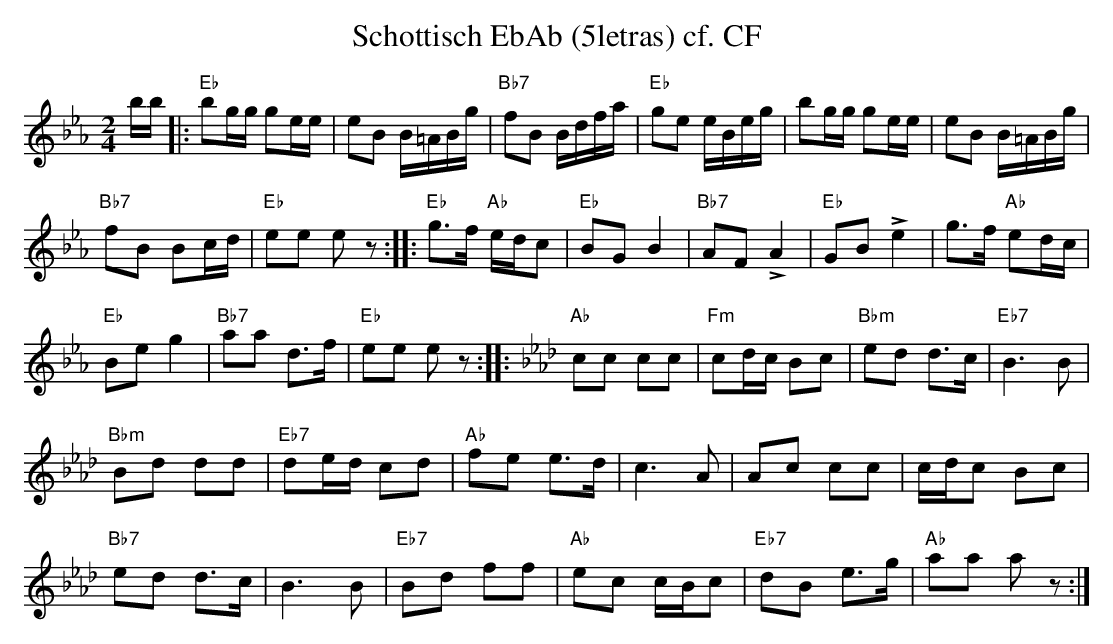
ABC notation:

X:1
T:Schottisch EbAb (5letras) cf. CF
M:2/4
L:1/16
K:Ebmaj%%MIDI gchordon
bb |: "Eb"b2gg g2ee | e2B2 B=ABg | "Bb7"f2B2 Bdfa | "Eb"g2e2 eBeg | b2gg g2ee | e2B2 B=ABg |
"Bb7"f2B2 B2cd | "Eb"e2e2 e2z2 :: "Eb"g3f "Ab"edc2 | "Eb"B2G2B4 | "Bb7"A2F2 !>!A4 | "Eb"G2B2!>!e4 | g3f "Ab"e2dc |
"Eb"B2e2g4 | "Bb7"a2a2 d3f | "Eb"e2e2 e2 z2 :: [K:Abmaj] "Ab"c2c2 c2c2 | "Fm"c2dc B2c2 | "Bbm"e2d2 d3c | "Eb7"B6B2 |
"Bbm"B2d2 d2d2 | "Eb7"d2ed c2d2 | "Ab"f2e2 e3d | c6A2 | A2c2 c2c2 | cdc2 B2c2 |
"Bb7"e2d2 d3c | B6B2 | "Eb7"B2d2 f2f2 | "Ab"e2c2 cBc2 | "Eb7"d2B2 e3g | "Ab"a2a2 a2z2 :|
